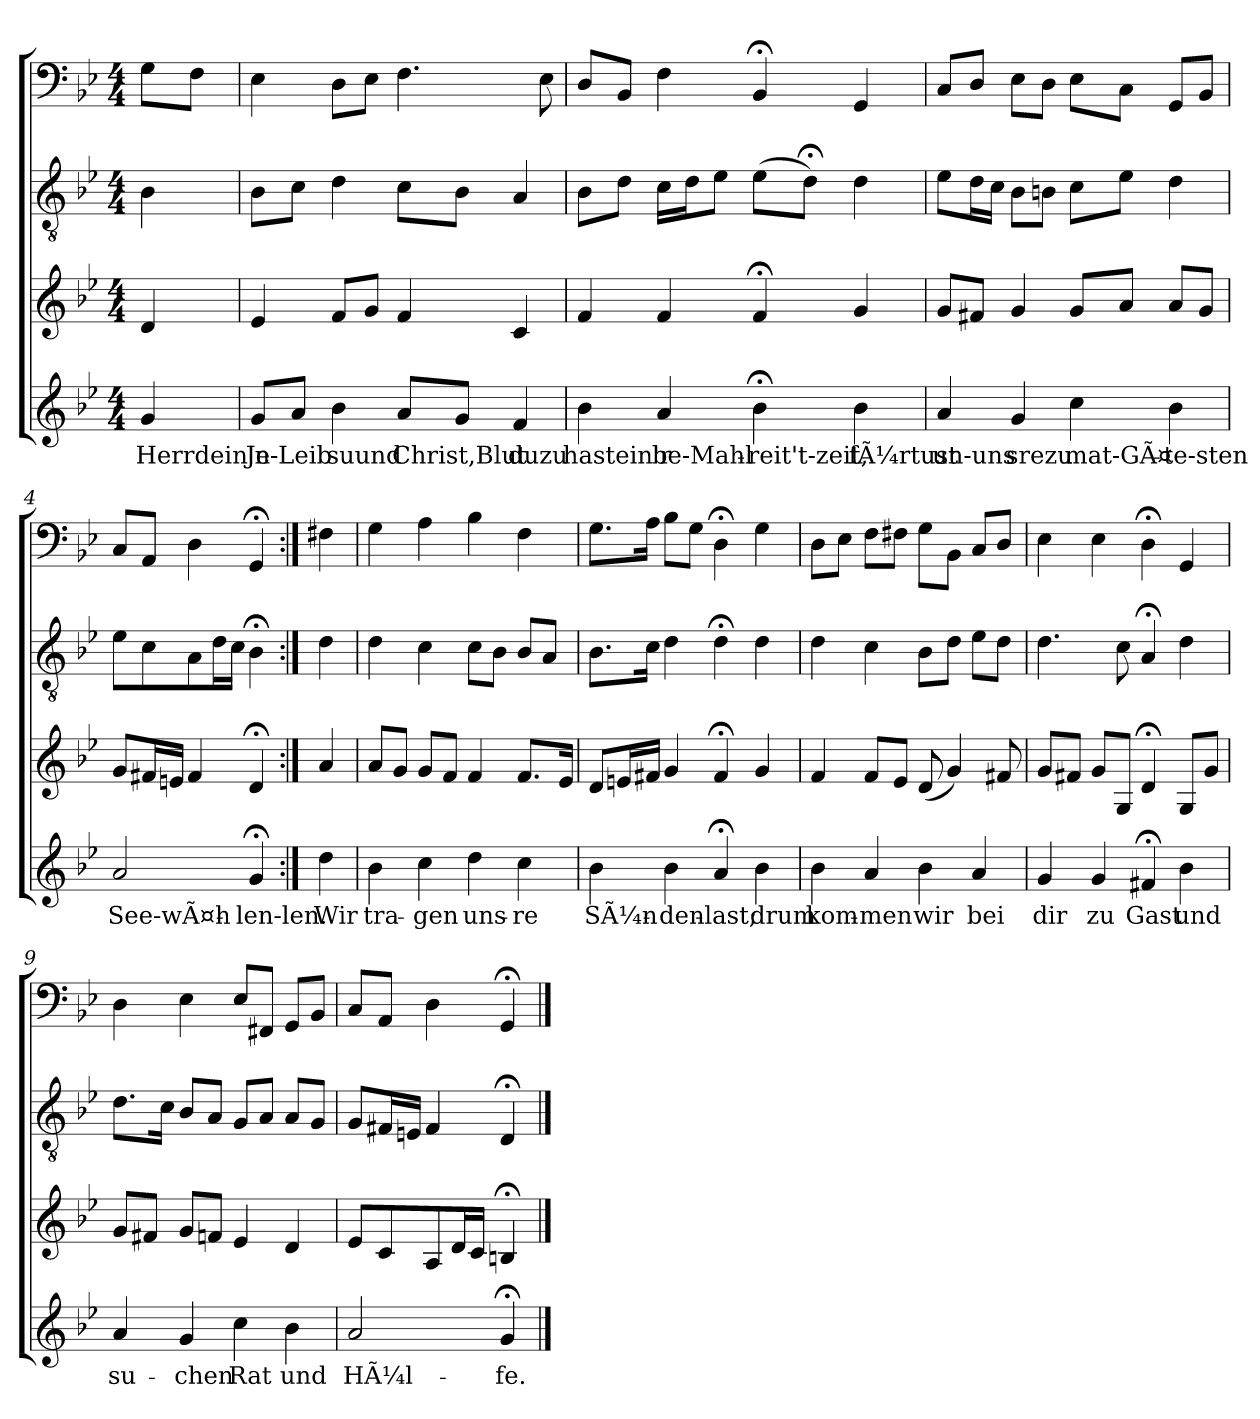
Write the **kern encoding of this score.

**kern	**text	**kern	**kern	**kern
*part4	*part4	*part3	*part2	*part1
*staff4	*staff4	*staff3	*staff2	*staff1
*clefG2	*	*clefG2	*clefGv2	*clefF4
*k[b-e-]	*	*k[b-e-]	*k[b-e-]	*k[b-e-]
*g:	*	*g:	*g:	*g:
*M4/4	*	*M4/4	*M4/4	*M4/4
=	=	=	=	=
4g	Herrdein'n	4d	4B-	8GL
.	.	.	.	8FJ
=1	=1	=1	=1	=1
8gL	Je-Leib	4e-	8B-L	4E-
8aJ	.	.	8cJ	.
4b-	-suund	8fL	4d	8DL
.	.	8gJ	.	8E-J
8aL	Christ,Blut	4f	8cL	4.F
8gJ	.	.	8B-J	.
4f	duzu	4c	4A	.
.	.	.	.	8E-
=2	=2	=2	=2	=2
4b-	hastein'r	4f	8B-L	8DL
.	.	.	8dJ	8BB-J
4a	be-Mahl-	4f	16cLL	4F
.	.	.	16dJ	.
.	.	.	8e-J	.
4b-;<	-reit't-zeit,	4f;<	(8e-L	4BB-;<
.	.	.	8d;<J)	.
4b-	fÃ¼rtust	4g	4d	4GG
=3	=3	=3	=3	=3
4a	un-uns	8gL	8e-L	8CL
.	.	8f#XJ	16dL	8DJ
.	.	.	16cJJ	.
4g	-srezu	4g	8B-L	8E-L
.	.	.	8BnJ	8DJ
4cc	mat-GÃ¤-	8gL	8cL	8E-L
.	.	8aJ	8e-J	8CJ
4b-	-te-sten	8aL	4d	8GGL
.	.	8gJ	.	8BB-J
=4	=4	=4	=4	=4
2a	See-wÃ¤h-	8gL	8e-L	8CL
.	.	16f#XL	8c	8AAJ
.	.	16enJJ	.	.
.	.	4f#	8A	4D
.	.	.	16dL	.
.	.	.	16cJJ	.
4g;<	-len-len.	4d;<	4B-;<	4GG;<
=:|!	=:|!	=:|!	=:|!	=:|!
4dd	Wir	4a	4d	4F#X
=5	=5	=5	=5	=5
4b-	tra-	8aL	4d	4G
.	.	8gJ	.	.
4cc	-gen	8gL	4c	4A
.	.	8fJ	.	.
4dd	uns-	4f	8cL	4B-
.	.	.	8B-J	.
4cc	-re	8.fL	8B-L	4F
.	.	.	8AJ	.
.	.	16e-Jk	.	.
=6	=6	=6	=6	=6
4b-	SÃ¼n-	8dL	8.B-L	8.GL
.	.	16enL	.	.
.	.	16f#XJJ	16cJk	16AJk
4b-	-den-	4g	4d	8B-L
.	.	.	.	8GJ
4a;<	-last;	4f#;<	4d;<	4D;<
4b-	drum	4g	4d	4G
=7	=7	=7	=7	=7
4b-	kom-	4f	4d	8DL
.	.	.	.	8E-J
4a	-men	8fL	4c	8FL
.	.	8e-J	.	8F#XJ
4b-	wir	(8d	8B-L	8GL
.	.	4g)	8dJ	8BB-J
4a	bei	.	8e-L	8CL
.	.	8f#X	8dJ	8DJ
=8	=8	=8	=8	=8
4g	dir	8gL	4.d	4E-
.	.	8f#XJ	.	.
4g	zu	8gL	.	4E-
.	.	8GJ	8c	.
4f#X;<	Gast	4d;<	4A;<	4D;<
4b-	und	8GL	4d	4GG
.	.	8gJ	.	.
=9	=9	=9	=9	=9
4a	su-	8gL	8.dL	4D
.	.	8f#XJ	.	.
.	.	.	16cJk	.
4g	-chen	8gL	8B-L	4E-
.	.	8fnJ	8AJ	.
4cc	Rat	4e-	8GL	8E-L
.	.	.	8AJ	8FF#XJ
4b-	und	4d	8AL	8GGL
.	.	.	8GJ	8BB-J
=10	=10	=10	=10	=10
2a	HÃ¼l-	8e-L	8GL	8CL
.	.	8c	16F#XL	8AAJ
.	.	.	16EnJJ	.
.	.	8A	4F#	4D
.	.	16dL	.	.
.	.	16cJJ	.	.
4g;<	-fe.	4Bn;<	4D;<	4GG;<
==	==	==	==	==
*-	*-	*-	*-	*-
